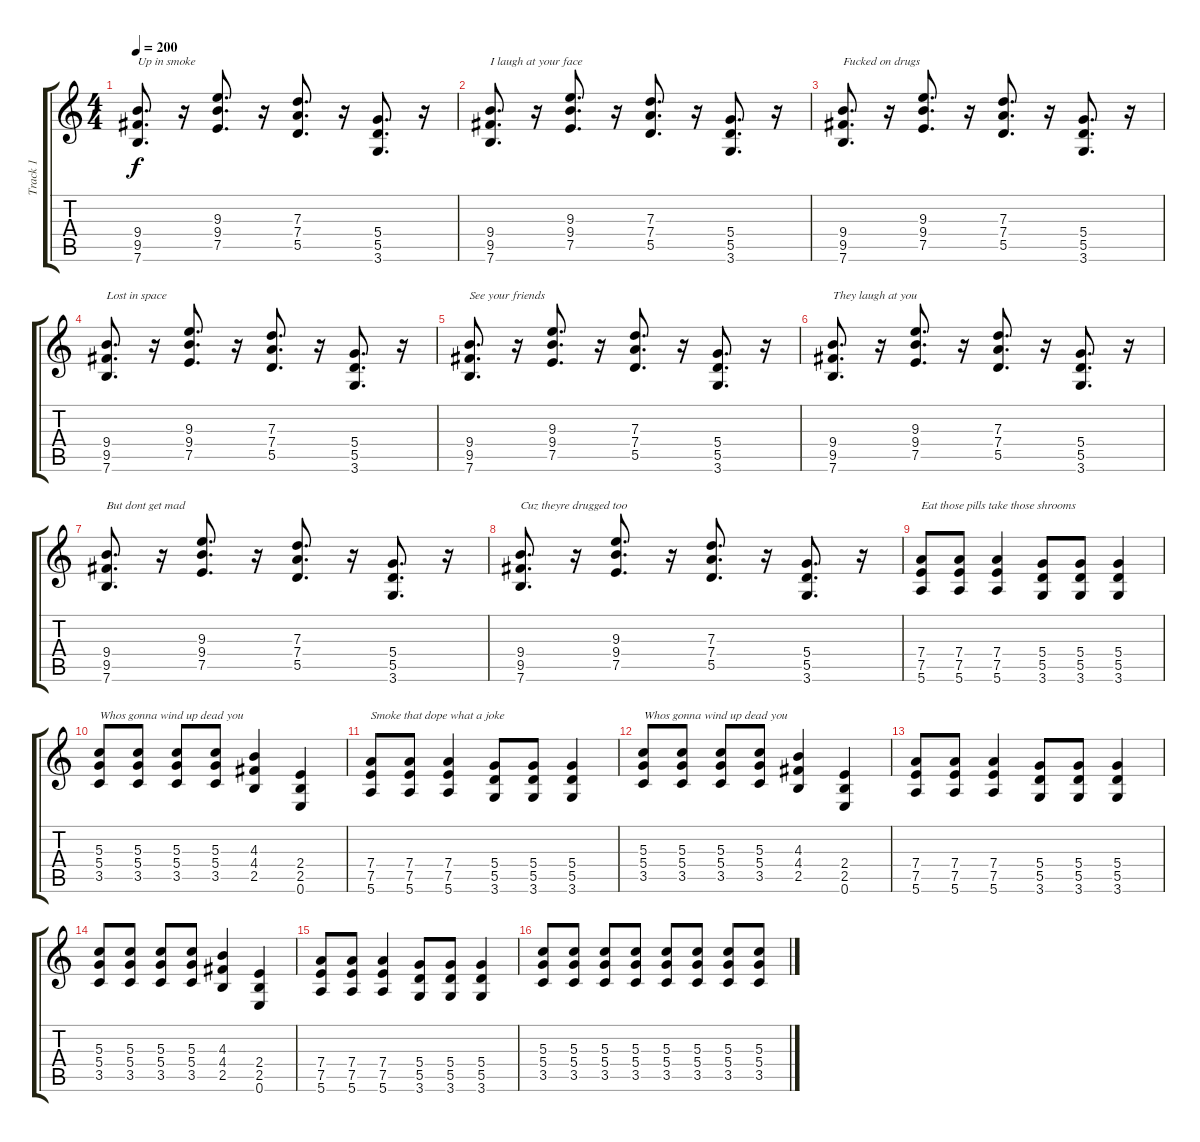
\track ("Track 1" "Track 1") {instrument distortionguitar}
\staff {score tabs}
\tuning (E4 B3 G3 D3 A2 E2) {hide}
\ts (4 4)
\tempo 200
\clef g2
\ks c
(9.4 9.5 7.6).8{d txt "Up in smoke" dy f} r.16 (9.3 9.4 7.5).8{d} r.16 (7.3 7.4 5.5).8{d} r.16 (5.4 5.5 3.6).8{d} r.16 |
(9.4 9.5 7.6).8{d txt "I laugh at your face"} r.16 (9.3 9.4 7.5).8{d} r.16 (7.3 7.4 5.5).8{d} r.16 (5.4 5.5 3.6).8{d} r.16 |
(9.4 9.5 7.6).8{d txt "Fucked on drugs"} r.16 (9.3 9.4 7.5).8{d} r.16 (7.3 7.4 5.5).8{d} r.16 (5.4 5.5 3.6).8{d} r.16 |
(9.4 9.5 7.6).8{d txt "Lost in space"} r.16 (9.3 9.4 7.5).8{d} r.16 (7.3 7.4 5.5).8{d} r.16 (5.4 5.5 3.6).8{d} r.16 |
(9.4 9.5 7.6).8{d txt "See your friends"} r.16 (9.3 9.4 7.5).8{d} r.16 (7.3 7.4 5.5).8{d} r.16 (5.4 5.5 3.6).8{d} r.16 |
(9.4 9.5 7.6).8{d txt "They laugh at you"} r.16 (9.3 9.4 7.5).8{d} r.16 (7.3 7.4 5.5).8{d} r.16 (5.4 5.5 3.6).8{d} r.16 |
(9.4 9.5 7.6).8{d txt "But dont get mad"} r.16 (9.3 9.4 7.5).8{d} r.16 (7.3 7.4 5.5).8{d} r.16 (5.4 5.5 3.6).8{d} r.16 |
(9.4 9.5 7.6).8{d txt "Cuz theyre drugged too"} r.16 (9.3 9.4 7.5).8{d} r.16 (7.3 7.4 5.5).8{d} r.16 (5.4 5.5 3.6).8{d} r.16 |
(7.4 7.5 5.6).8{txt "Eat those pills take those shrooms"} (7.4 7.5 5.6).8 (7.4 7.5 5.6).4 (5.4 5.5 3.6).8 (5.4 5.5 3.6).8 (5.4 5.5 3.6).4 |
(5.3 5.4 3.5).8{txt "Whos gonna wind up dead you"} (5.3 5.4 3.5).8 (5.3 5.4 3.5).8 (5.3 5.4 3.5).8 (4.3 4.4 2.5).4 (2.4 2.5 0.6).4 |
(7.4 7.5 5.6).8{txt "Smoke that dope what a joke"} (7.4 7.5 5.6).8 (7.4 7.5 5.6).4 (5.4 5.5 3.6).8 (5.4 5.5 3.6).8 (5.4 5.5 3.6).4 |
(5.3 5.4 3.5).8{txt "Whos gonna wind up dead you"} (5.3 5.4 3.5).8 (5.3 5.4 3.5).8 (5.3 5.4 3.5).8 (4.3 4.4 2.5).4 (2.4 2.5 0.6).4 |
(7.4 7.5 5.6).8 (7.4 7.5 5.6).8 (7.4 7.5 5.6).4 (5.4 5.5 3.6).8 (5.4 5.5 3.6).8 (5.4 5.5 3.6).4 |
(5.3 5.4 3.5).8 (5.3 5.4 3.5).8 (5.3 5.4 3.5).8 (5.3 5.4 3.5).8 (4.3 4.4 2.5).4 (2.4 2.5 0.6).4 |
(7.4 7.5 5.6).8 (7.4 7.5 5.6).8 (7.4 7.5 5.6).4 (5.4 5.5 3.6).8 (5.4 5.5 3.6).8 (5.4 5.5 3.6).4 |
(5.3 5.4 3.5).8 (5.3 5.4 3.5).8 (5.3 5.4 3.5).8 (5.3 5.4 3.5).8 (5.3 5.4 3.5).8 (5.3 5.4 3.5).8 (5.3 5.4 3.5).8 (5.3 5.4 3.5).8
